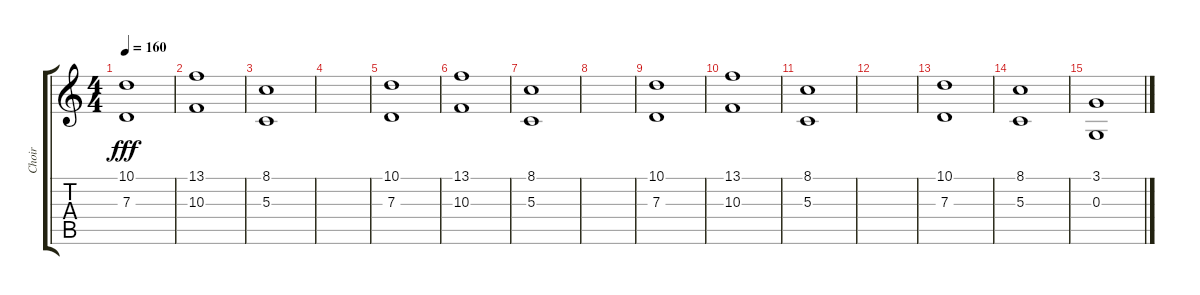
\track ("Choir" "Choir") {instrument choiraahs}
\staff {score tabs}
\tuning (E4 B3 G3 D3 A2 E2) {hide}
\ts (4 4)
\tempo 160
\clef g2
\ks c
(10.1 7.3).1{dy fff} |
(13.1 10.3).1 |
(8.1 5.3).1 |
|
(10.1 7.3).1 |
(13.1 10.3).1 |
(8.1 5.3).1 |
|
(10.1 7.3).1 |
(13.1 10.3).1 |
(8.1 5.3).1 |
|
(10.1 7.3).1 |
(8.1 5.3).1 |
(3.1 0.3).1
